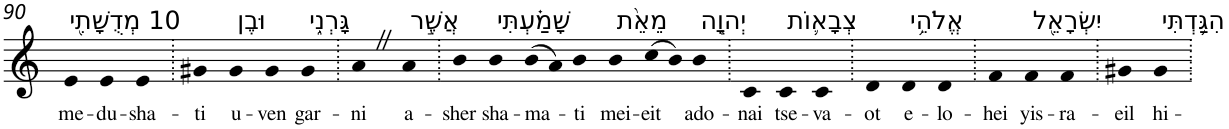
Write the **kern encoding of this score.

**kern	**text
*part1	*part1
*staff1	*staff1
*I"Piano	*
*I'Pno	*
!!LO:PB:g=z
*clefG2	*
*k[]	*
=90	=90
!LO:TX:a:t=10 מְדֻשָׁתִ֖י	!
!	!LO:LY:b
4e	me-
!	!LO:LY:b
4e	-du-
!	!LO:LY:b
4e	-sha-
=91.	=91.
!	!LO:LY:b
4g#X	-ti
!LO:TX:a:t=וּבֶן	!
!	!LO:LY:b
4g#	u-
!	!LO:LY:b
4g#	-ven
!LO:TX:a:t=גָּרְנִ֑י	!
!	!LO:LY:b
4g#	gar-
=92.	=92.
!	!LO:LY:b
4aZ	-ni
!LO:TX:a:t=אֲשֶׁ֣ר	!
!	!LO:LY:b
4a	a-
=93.	=93.
!	!LO:LY:b
4b	-sher
!LO:TX:a:t=שָׁמַ֗עְתִּי	!
!	!LO:LY:b
4b	sha-
!	!LO:LY:b
(8b	-ma-
8a)	.
!	!LO:LY:b
4b	-ti
!LO:TX:a:t=מֵאֵ֨ת	!
!	!LO:LY:b
4b	mei-
!	!LO:LY:b
(8cc	-eit
8b)	.
!LO:TX:a:t=יְהוָ֧ה	!
!	!LO:LY:b
4b	ado-
=94.	=94.
!	!LO:LY:b
4c	-nai
!LO:TX:a:t=צְבָא֛וֹת	!
!	!LO:LY:b
4c	tse-
!	!LO:LY:b
4c	-va-
=95.	=95.
!	!LO:LY:b
4d	-ot
!LO:TX:a:t=אֱלֹהֵ֥י	!
!	!LO:LY:b
4d	e-
!	!LO:LY:b
4d	-lo-
=96.	=96.
!	!LO:LY:b
4f	-hei
!LO:TX:a:t=יִשְׂרָאֵ֖ל	!
!	!LO:LY:b
4f	yis-
!	!LO:LY:b
4f	-ra-
=97.	=97.
!	!LO:LY:b
4g#X	-eil
!LO:TX:a:t=הִגַּ֥דְתִּי	!
!	!LO:LY:b
4g#	hi-
=.	=.
*-	*-
